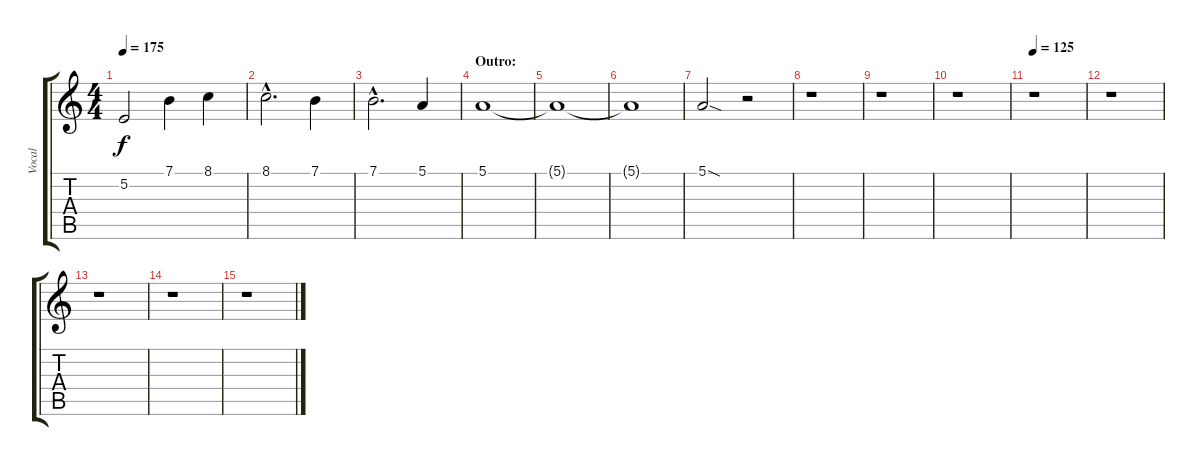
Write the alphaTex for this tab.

\track ("Vocal" "Vocal") {instrument oboe}
\staff {score tabs}
\tuning (E4 B3 G3 D3 A2 E2) {hide}
\ts (4 4)
\tempo 175
\clef g2
\ks c
5.2.2{dy f} 7.1.4 8.1.4 |
8.1{hac}.2{d} 7.1.4 |
7.1{hac}.2{d} 5.1.4 |
\section ("" "Outro:")
5.1.1 |
5.1{t}.1 |
5.1{t}.1 |
5.1{sod}.2 r.2 |
r.1 |
r.1 |
r.1 |
\tempo 125
r.1 |
r.1 |
r.1 |
r.1 |
r.1
